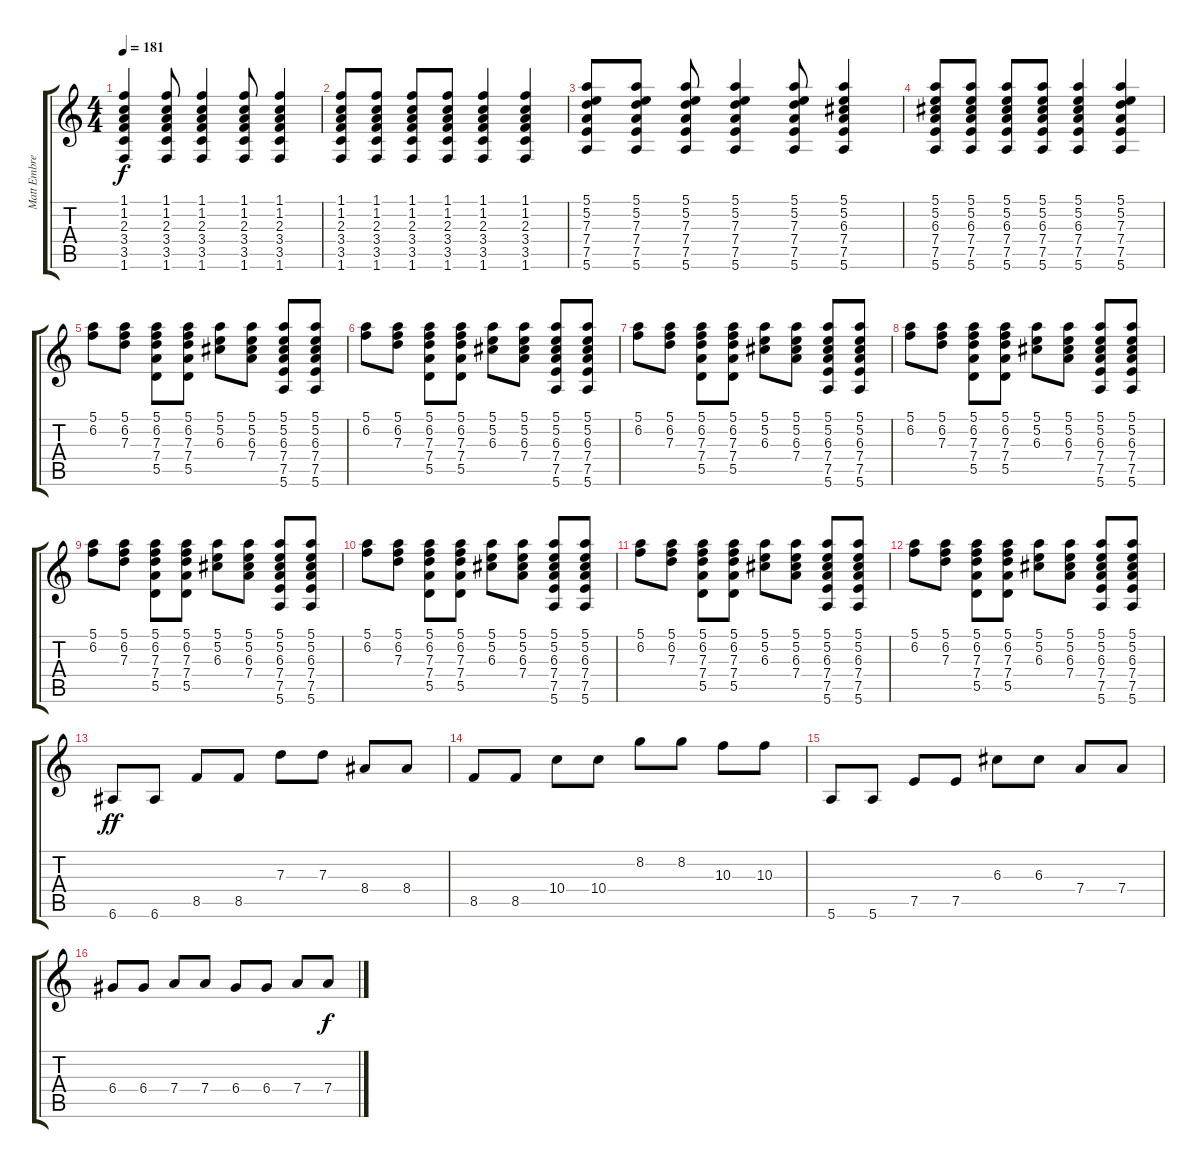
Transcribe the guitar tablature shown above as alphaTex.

\track ("Matt Embree Guitar" "Matt Embre") {instrument overdrivenguitar}
\staff {score tabs}
\tuning (E4 B3 G3 D3 A2 E2) {hide}
\ts (4 4)
\tempo 181
\clef g2
\ks c
(1.1 1.2 2.3 3.4 3.5 1.6).4{dy f} (1.1 1.2 2.3 3.4 3.5 1.6).8 (1.1 1.2 2.3 3.4 3.5 1.6).4 (1.1 1.2 2.3 3.4 3.5 1.6).8 (1.1 1.2 2.3 3.4 3.5 1.6).4 |
(1.1 1.2 2.3 3.4 3.5 1.6).8 (1.1 1.2 2.3 3.4 3.5 1.6).8 (1.1 1.2 2.3 3.4 3.5 1.6).8 (1.1 1.2 2.3 3.4 3.5 1.6).8 (1.1 1.2 2.3 3.4 3.5 1.6).4 (1.1 1.2 2.3 3.4 3.5 1.6).4 |
(5.1 5.2 7.3 7.4 7.5 5.6).8 (5.1 5.2 7.3 7.4 7.5 5.6).8 (5.1 5.2 7.3 7.4 7.5 5.6).8 (5.1 5.2 7.3 7.4 7.5 5.6).4 (5.1 5.2 7.3 7.4 7.5 5.6).8 (5.1 5.2 6.3 7.4 7.5 5.6).4 |
(5.1 5.2 6.3 7.4 7.5 5.6).8 (5.1 5.2 6.3 7.4 7.5 5.6).8 (5.1 5.2 6.3 7.4 7.5 5.6).8 (5.1 5.2 6.3 7.4 7.5 5.6).8 (5.1 5.2 6.3 7.4 7.5 5.6).4 (5.1 5.2 7.3 7.4 7.5 5.6).4 |
(5.1 6.2).8 (5.1 6.2 7.3).8 (5.1 6.2 7.3 7.4 5.5).8 (5.1 6.2 7.3 7.4 5.5).8 (5.1 5.2 6.3).8 (5.1 5.2 6.3 7.4).8 (5.1 5.2 6.3 7.4 7.5 5.6).8 (5.1 5.2 6.3 7.4 7.5 5.6).8 |
(5.1 6.2).8 (5.1 6.2 7.3).8 (5.1 6.2 7.3 7.4 5.5).8 (5.1 6.2 7.3 7.4 5.5).8 (5.1 5.2 6.3).8 (5.1 5.2 6.3 7.4).8 (5.1 5.2 6.3 7.4 7.5 5.6).8 (5.1 5.2 6.3 7.4 7.5 5.6).8 |
(5.1 6.2).8 (5.1 6.2 7.3).8 (5.1 6.2 7.3 7.4 5.5).8 (5.1 6.2 7.3 7.4 5.5).8 (5.1 5.2 6.3).8 (5.1 5.2 6.3 7.4).8 (5.1 5.2 6.3 7.4 7.5 5.6).8 (5.1 5.2 6.3 7.4 7.5 5.6).8 |
(5.1 6.2).8 (5.1 6.2 7.3).8 (5.1 6.2 7.3 7.4 5.5).8 (5.1 6.2 7.3 7.4 5.5).8 (5.1 5.2 6.3).8 (5.1 5.2 6.3 7.4).8 (5.1 5.2 6.3 7.4 7.5 5.6).8 (5.1 5.2 6.3 7.4 7.5 5.6).8 |
(5.1 6.2).8 (5.1 6.2 7.3).8 (5.1 6.2 7.3 7.4 5.5).8 (5.1 6.2 7.3 7.4 5.5).8 (5.1 5.2 6.3).8 (5.1 5.2 6.3 7.4).8 (5.1 5.2 6.3 7.4 7.5 5.6).8 (5.1 5.2 6.3 7.4 7.5 5.6).8 |
(5.1 6.2).8 (5.1 6.2 7.3).8 (5.1 6.2 7.3 7.4 5.5).8 (5.1 6.2 7.3 7.4 5.5).8 (5.1 5.2 6.3).8 (5.1 5.2 6.3 7.4).8 (5.1 5.2 6.3 7.4 7.5 5.6).8 (5.1 5.2 6.3 7.4 7.5 5.6).8 |
(5.1 6.2).8 (5.1 6.2 7.3).8 (5.1 6.2 7.3 7.4 5.5).8 (5.1 6.2 7.3 7.4 5.5).8 (5.1 5.2 6.3).8 (5.1 5.2 6.3 7.4).8 (5.1 5.2 6.3 7.4 7.5 5.6).8 (5.1 5.2 6.3 7.4 7.5 5.6).8 |
(5.1 6.2).8 (5.1 6.2 7.3).8 (5.1 6.2 7.3 7.4 5.5).8 (5.1 6.2 7.3 7.4 5.5).8 (5.1 5.2 6.3).8 (5.1 5.2 6.3 7.4).8 (5.1 5.2 6.3 7.4 7.5 5.6).8 (5.1 5.2 6.3 7.4 7.5 5.6).8 |
6.6.8{dy ff} 6.6.8 8.5.8 8.5.8 7.3.8 7.3.8 8.4.8 8.4.8 |
8.5.8 8.5.8 10.4.8 10.4.8 8.2.8 8.2.8 10.3.8 10.3.8 |
5.6.8 5.6.8 7.5.8 7.5.8 6.3.8 6.3.8 7.4.8 7.4.8 |
6.4.8 6.4.8 7.4.8 7.4.8 6.4.8 6.4.8 7.4.8 7.4.8{dy f}
